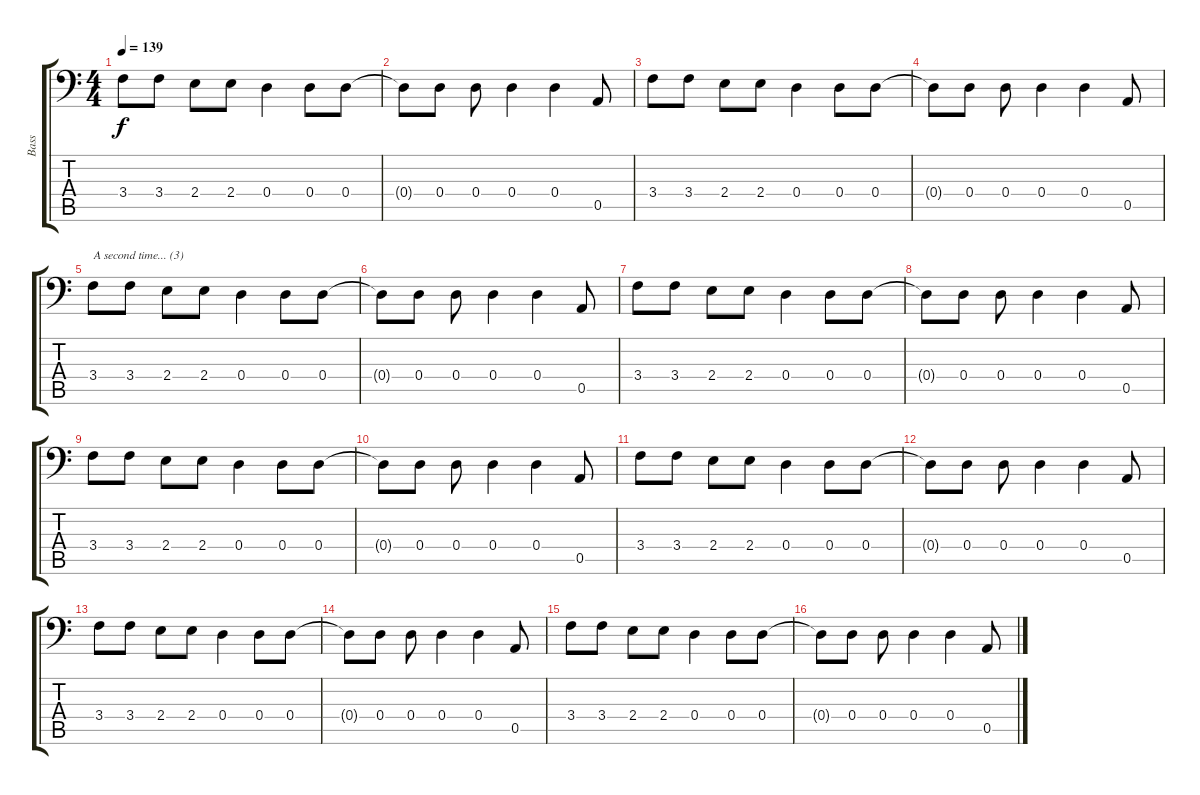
\track ("Bass" "Bass") {instrument electricbasspick}
\staff {score tabs}
\tuning (E3 B2 G2 D2 A1 E1) {hide}
\ts (4 4)
\tempo 139
\clef f4
\ks c
3.4.8{dy f} 3.4.8 2.4.8 2.4.8 0.4.4 0.4.8 0.4.8 |
0.4{t}.8 0.4.8 0.4.8 0.4.4 0.4.4 0.5.8 |
3.4.8 3.4.8 2.4.8 2.4.8 0.4.4 0.4.8 0.4.8 |
0.4{t}.8 0.4.8 0.4.8 0.4.4 0.4.4 0.5.8 |
3.4.8{txt "A second time... (3)"} 3.4.8 2.4.8 2.4.8 0.4.4 0.4.8 0.4.8 |
0.4{t}.8 0.4.8 0.4.8 0.4.4 0.4.4 0.5.8 |
3.4.8 3.4.8 2.4.8 2.4.8 0.4.4 0.4.8 0.4.8 |
0.4{t}.8 0.4.8 0.4.8 0.4.4 0.4.4 0.5.8 |
3.4.8 3.4.8 2.4.8 2.4.8 0.4.4 0.4.8 0.4.8 |
0.4{t}.8 0.4.8 0.4.8 0.4.4 0.4.4 0.5.8 |
3.4.8 3.4.8 2.4.8 2.4.8 0.4.4 0.4.8 0.4.8 |
0.4{t}.8 0.4.8 0.4.8 0.4.4 0.4.4 0.5.8 |
3.4.8 3.4.8 2.4.8 2.4.8 0.4.4 0.4.8 0.4.8 |
0.4{t}.8 0.4.8 0.4.8 0.4.4 0.4.4 0.5.8 |
3.4.8 3.4.8 2.4.8 2.4.8 0.4.4 0.4.8 0.4.8 |
0.4{t}.8 0.4.8 0.4.8 0.4.4 0.4.4 0.5.8
